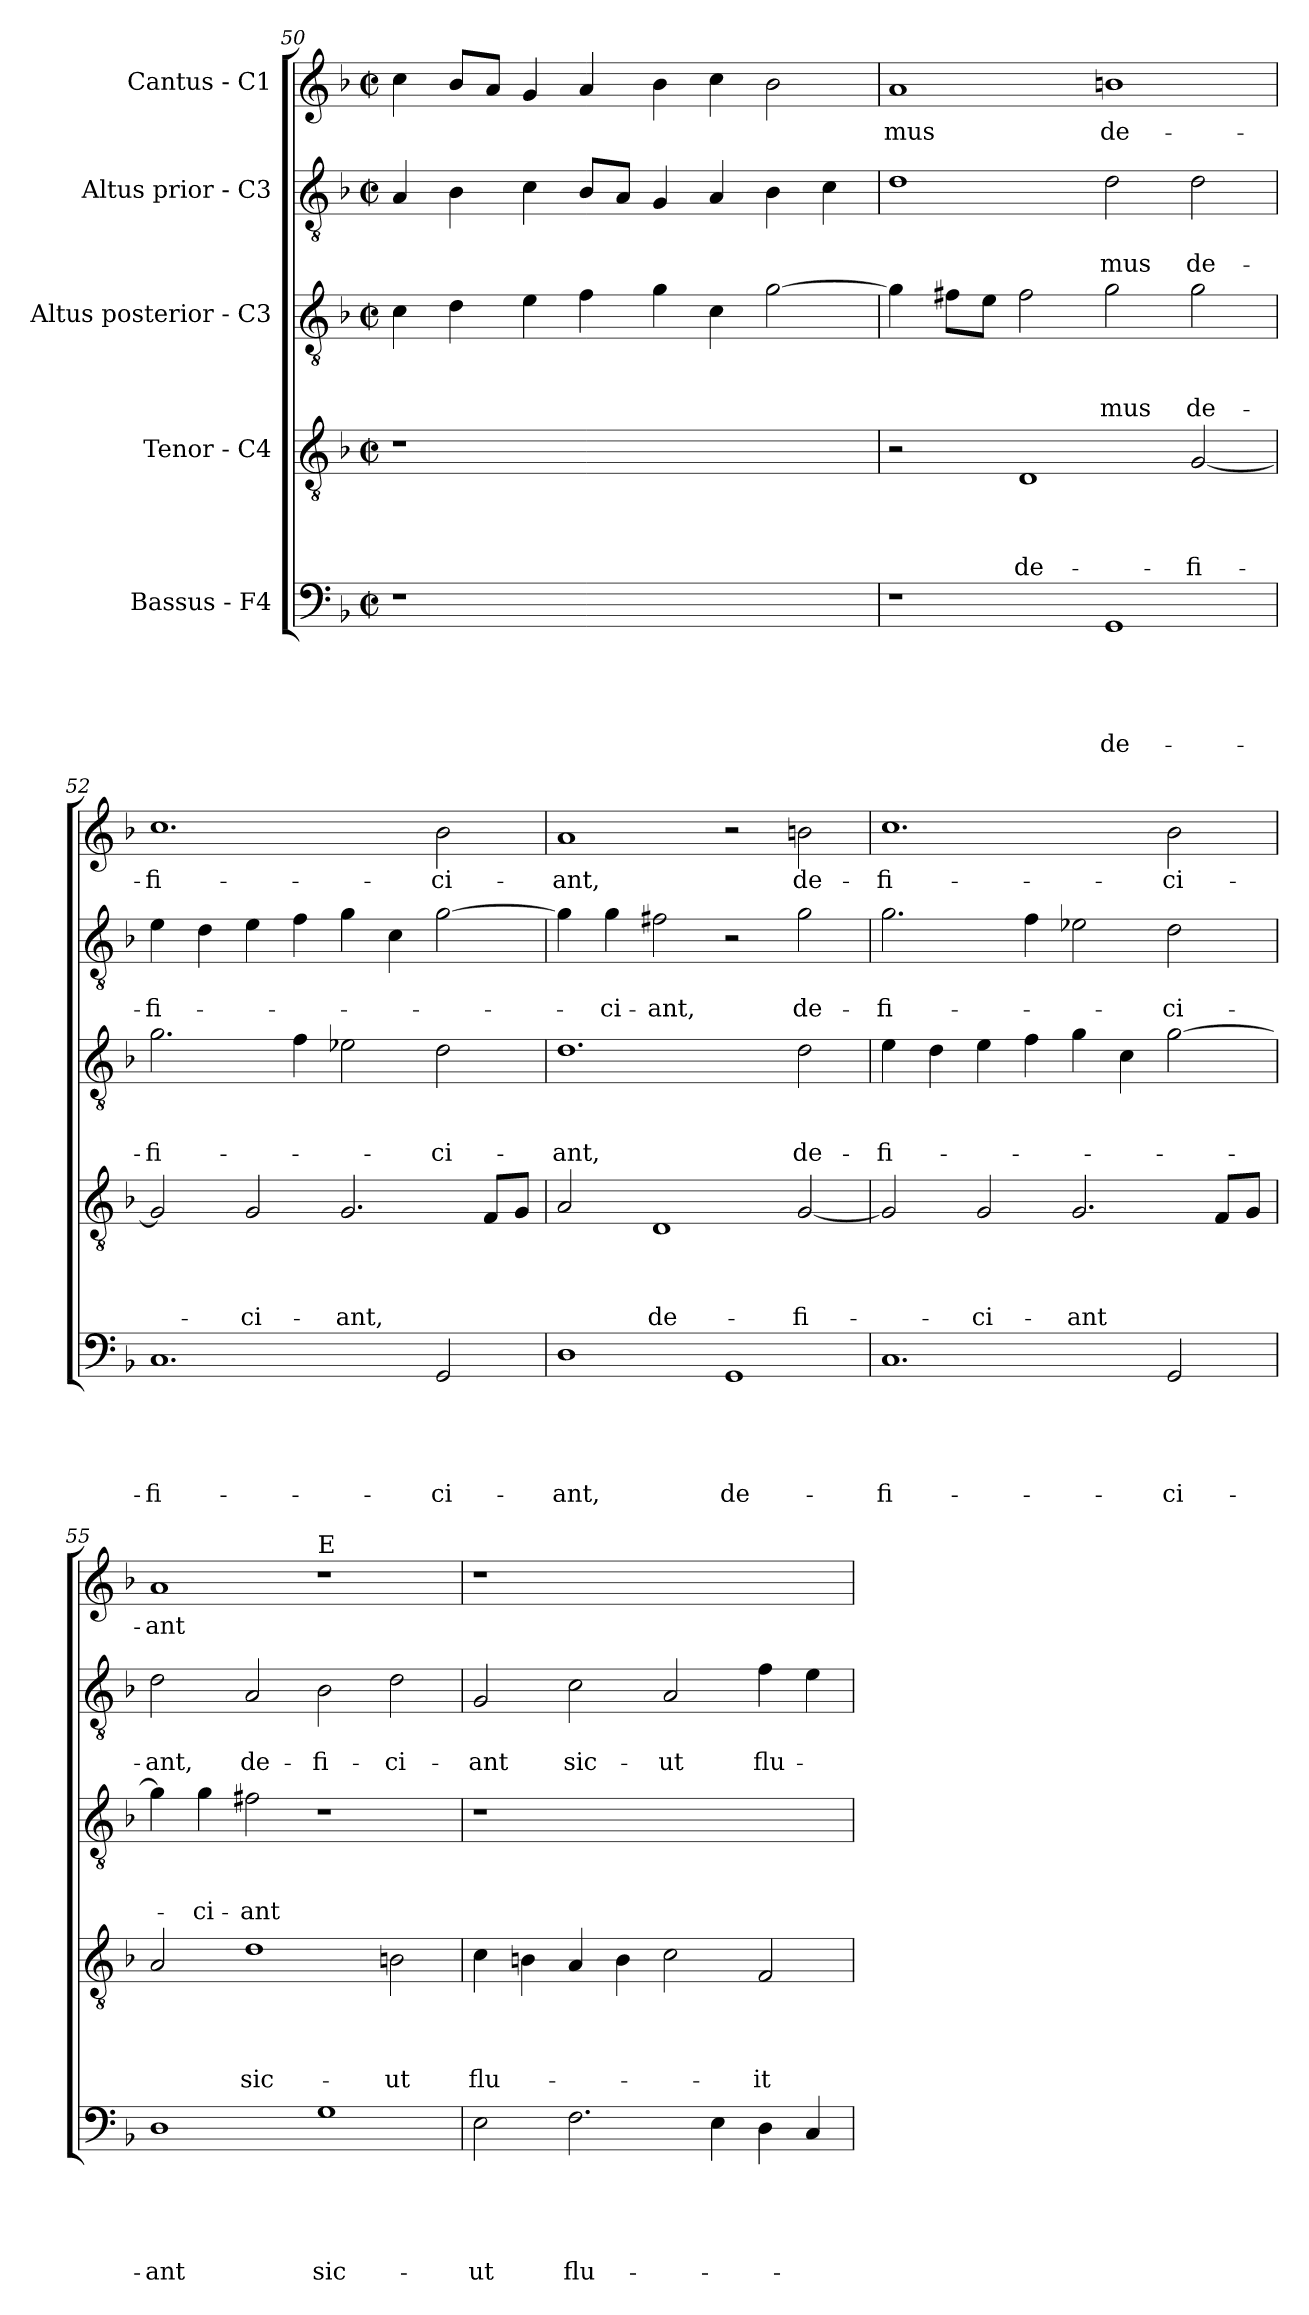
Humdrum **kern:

**kern	**text	**text	**text	**text	**text	**kern	**text	**text	**text	**text	**kern	**text	**text	**text	**kern	**text	**text	**kern	**text
*part5	*part5	*part5	*part5	*part5	*part5	*part4	*part4	*part4	*part4	*part4	*part3	*part3	*part3	*part3	*part2	*part2	*part2	*part1	*part1
*staff5	*staff5	*staff5	*staff5	*staff5	*staff5	*staff4	*staff4	*staff4	*staff4	*staff4	*staff3	*staff3	*staff3	*staff3	*staff2	*staff2	*staff2	*staff1	*staff1
*I"Bassus - F4	*	*	*	*	*	*I"Tenor - C4	*	*	*	*	*I"Altus posterior - C3	*	*	*	*I"Altus prior - C3	*	*	*I"Cantus - C1	*
*clefF4	*	*	*	*	*	*clefGv2	*	*	*	*	*clefGv2	*	*	*	*clefGv2	*	*	*clefG2	*
*k[b-]	*	*	*	*	*	*k[b-]	*	*	*	*	*k[b-]	*	*	*	*k[b-]	*	*	*k[b-]	*
*F:	*	*	*	*	*	*F:	*	*	*	*	*F:	*	*	*	*F:	*	*	*F:	*
*M2/2	*	*	*	*	*	*M2/2	*	*	*	*	*M2/2	*	*	*	*M2/2	*	*	*M2/2	*
*met(c|)	*	*	*	*	*	*met(c|)	*	*	*	*	*met(c|)	*	*	*	*met(c|)	*	*	*met(c|)	*
=50	=50	=50	=50	=50	=50	=50	=50	=50	=50	=50	=50	=50	=50	=50	=50	=50	=50	=50	=50
1r	.	.	.	.	.	1r	.	.	.	.	4c\	.	.	.	4A/	.	.	4cc\	.
.	.	.	.	.	.	.	.	.	.	.	4d\	.	.	.	4B-\	.	.	8b-/L	.
.	.	.	.	.	.	.	.	.	.	.	.	.	.	.	.	.	.	8a/J	.
.	.	.	.	.	.	.	.	.	.	.	4e\	.	.	.	4c\	.	.	4g/	.
.	.	.	.	.	.	.	.	.	.	.	4f\	.	.	.	8B-/L	.	.	4a/	.
.	.	.	.	.	.	.	.	.	.	.	.	.	.	.	8A/J	.	.	.	.
1ryy	.	.	.	.	.	1ryy	.	.	.	.	4g\	.	.	.	4G/	.	.	4b-\	.
.	.	.	.	.	.	.	.	.	.	.	4c\	.	.	.	4A/	.	.	4cc\	.
.	.	.	.	.	.	.	.	.	.	.	[2g\	.	.	.	4B-\	.	.	2b-\	.
.	.	.	.	.	.	.	.	.	.	.	.	.	.	.	4c\	.	.	.	.
!!LO:LB:g=z
=51	=51	=51	=51	=51	=51	=51	=51	=51	=51	=51	=51	=51	=51	=51	=51	=51	=51	=51	=51
1r	.	.	.	.	.	2r	.	.	.	.	4g\]	.	.	.	1d	.	.	1a	-mus
.	.	.	.	.	.	.	.	.	.	.	8f#X\L	.	.	.	.	.	.	.	.
.	.	.	.	.	.	.	.	.	.	.	8e\J	.	.	.	.	.	.	.	.
.	.	.	.	.	.	1D	.	.	.	de-	2f#\	.	.	.	.	.	.	.	.
1GG	.	.	.	.	de-	.	.	.	.	.	2g\	.	.	-mus	2d\	.	-mus	1bn	de-
.	.	.	.	.	.	[2G/	.	.	.	-fi-	2g\	.	.	de-	2d\	.	de-	.	.
=52	=52	=52	=52	=52	=52	=52	=52	=52	=52	=52	=52	=52	=52	=52	=52	=52	=52	=52	=52
1.C	.	.	.	.	-fi-	2G/]	.	.	.	.	2.g\	.	.	-fi-	4e\	.	-fi-	1.cc	-fi-
.	.	.	.	.	.	.	.	.	.	.	.	.	.	.	4d\	.	.	.	.
.	.	.	.	.	.	2G/	.	.	.	-ci-	.	.	.	.	4e\	.	.	.	.
.	.	.	.	.	.	.	.	.	.	.	4f\	.	.	.	4f\	.	.	.	.
.	.	.	.	.	.	2.G/	.	.	.	-ant,	2e-X\	.	.	.	4g\	.	.	.	.
.	.	.	.	.	.	.	.	.	.	.	.	.	.	.	4c\	.	.	.	.
2GG/	.	.	.	.	-ci-	.	.	.	.	.	2d\	.	.	-ci-	[2g\	.	.	2b-\	-ci-
.	.	.	.	.	.	8F/L	.	.	.	.	.	.	.	.	.	.	.	.	.
.	.	.	.	.	.	8G/J	.	.	.	.	.	.	.	.	.	.	.	.	.
=53	=53	=53	=53	=53	=53	=53	=53	=53	=53	=53	=53	=53	=53	=53	=53	=53	=53	=53	=53
1D	.	.	.	.	-ant,	2A/	.	.	.	.	1.d	.	.	-ant,	4g\]	.	.	1a	-ant,
.	.	.	.	.	.	.	.	.	.	.	.	.	.	.	4g\	.	-ci-	.	.
.	.	.	.	.	.	1D	.	.	.	de-	.	.	.	.	2f#X\	.	-ant,	.	.
1GG	.	.	.	.	de-	.	.	.	.	.	.	.	.	.	2r	.	.	2r	.
.	.	.	.	.	.	[2G/	.	.	.	-fi-	2d\	.	.	de-	2g\	.	de-	2bn\	de-
=54	=54	=54	=54	=54	=54	=54	=54	=54	=54	=54	=54	=54	=54	=54	=54	=54	=54	=54	=54
1.C	.	.	.	.	-fi-	2G/]	.	.	.	.	4e\	.	.	-fi-	2.g\	.	-fi-	1.cc	-fi-
.	.	.	.	.	.	.	.	.	.	.	4d\	.	.	.	.	.	.	.	.
.	.	.	.	.	.	2G/	.	.	.	-ci-	4e\	.	.	.	.	.	.	.	.
.	.	.	.	.	.	.	.	.	.	.	4f\	.	.	.	4f\	.	.	.	.
.	.	.	.	.	.	2.G/	.	.	.	-ant	4g\	.	.	.	2e-X\	.	.	.	.
.	.	.	.	.	.	.	.	.	.	.	4c\	.	.	.	.	.	.	.	.
2GG/	.	.	.	.	-ci-	.	.	.	.	.	[2g\	.	.	.	2d\	.	-ci-	2b-\	-ci-
.	.	.	.	.	.	8F/L	.	.	.	.	.	.	.	.	.	.	.	.	.
.	.	.	.	.	.	8G/J	.	.	.	.	.	.	.	.	.	.	.	.	.
=55	=55	=55	=55	=55	=55	=55	=55	=55	=55	=55	=55	=55	=55	=55	=55	=55	=55	=55	=55
1D	.	.	.	.	-ant	2A/	.	.	.	.	4g\]	.	.	.	2d\	.	-ant,	1a	-ant
.	.	.	.	.	.	.	.	.	.	.	4g\	.	.	-ci-	.	.	.	.	.
.	.	.	.	.	.	1d	.	.	.	sic-	2f#X\	.	.	-ant	2A/	.	de-	.	.
!	!	!	!	!	!	!	!	!	!	!	!	!	!	!	!	!	!	!LO:TX:a:t=E	!
1G	.	.	.	.	sic-	.	.	.	.	.	1r	.	.	.	2B-\	.	-fi-	1r	.
.	.	.	.	.	.	2Bn\	.	.	.	-ut	.	.	.	.	2d\	.	-ci-	.	.
!!LO:LB:g=z
=56	=56	=56	=56	=56	=56	=56	=56	=56	=56	=56	=56	=56	=56	=56	=56	=56	=56	=56	=56
2E\	.	.	.	.	-ut	4c\	.	.	.	flu-	1r	.	.	.	2G/	.	-ant	1r	.
.	.	.	.	.	.	4Bn\	.	.	.	.	.	.	.	.	.	.	.	.	.
2.F\	.	.	.	.	flu-	4A/	.	.	.	.	.	.	.	.	2c\	.	sic-	.	.
.	.	.	.	.	.	4B\	.	.	.	.	.	.	.	.	.	.	.	.	.
.	.	.	.	.	.	2c\	.	.	.	.	1ryy	.	.	.	2A/	.	-ut	1ryy	.
4E\	.	.	.	.	.	.	.	.	.	.	.	.	.	.	.	.	.	.	.
4D\	.	.	.	.	.	2F/	.	.	.	-it	.	.	.	.	4f\	.	flu-	.	.
4C/	.	.	.	.	.	.	.	.	.	.	.	.	.	.	4e\	.	.	.	.
=	=	=	=	=	=	=	=	=	=	=	=	=	=	=	=	=	=	=	=
*-	*-	*-	*-	*-	*-	*-	*-	*-	*-	*-	*-	*-	*-	*-	*-	*-	*-	*-	*-
